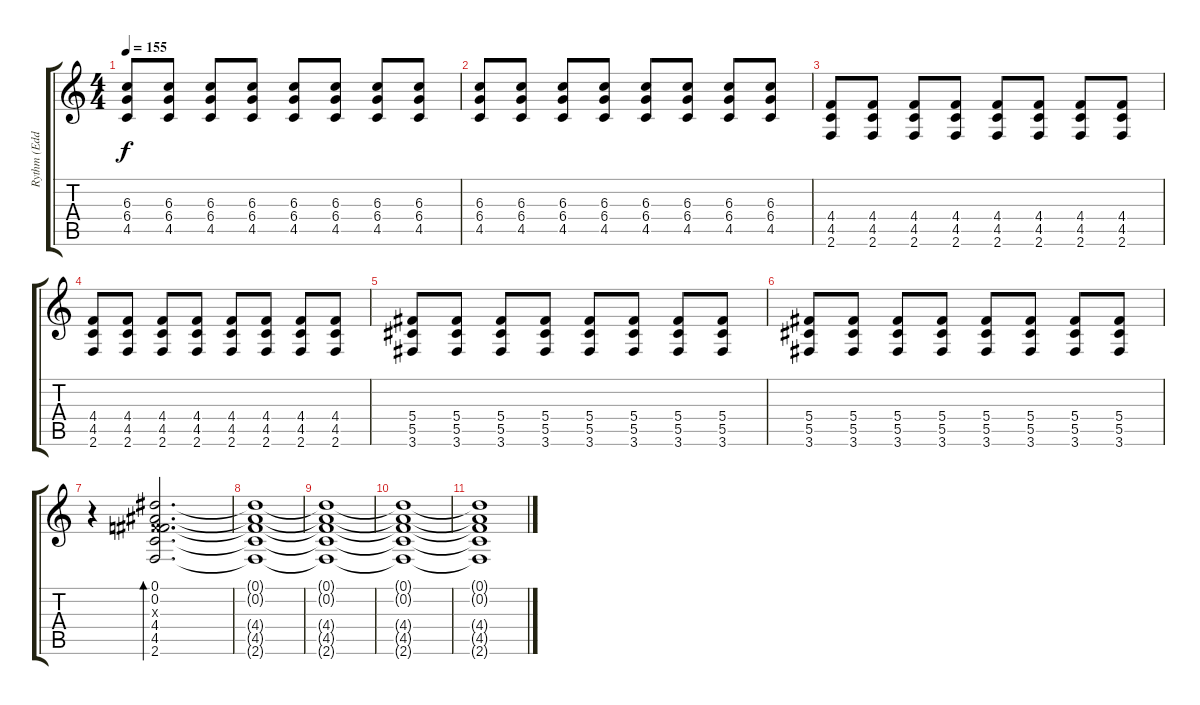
\track ("Rythm (Eddie)" "Rythm (Edd") {instrument overdrivenguitar}
\staff {score tabs}
\tuning (Eb4 Bb3 Gb3 Db3 Ab2 Eb2) {hide}
\ts (4 4)
\tempo 155
\clef g2
\ks c
(6.3 6.4 4.5).8{dy f} (6.3 6.4 4.5).8 (6.3 6.4 4.5).8 (6.3 6.4 4.5).8 (6.3 6.4 4.5).8 (6.3 6.4 4.5).8 (6.3 6.4 4.5).8 (6.3 6.4 4.5).8 |
(6.3 6.4 4.5).8 (6.3 6.4 4.5).8 (6.3 6.4 4.5).8 (6.3 6.4 4.5).8 (6.3 6.4 4.5).8 (6.3 6.4 4.5).8 (6.3 6.4 4.5).8 (6.3 6.4 4.5).8 |
(4.4 4.5 2.6).8 (4.4 4.5 2.6).8 (4.4 4.5 2.6).8 (4.4 4.5 2.6).8 (4.4 4.5 2.6).8 (4.4 4.5 2.6).8 (4.4 4.5 2.6).8 (4.4 4.5 2.6).8 |
(4.4 4.5 2.6).8 (4.4 4.5 2.6).8 (4.4 4.5 2.6).8 (4.4 4.5 2.6).8 (4.4 4.5 2.6).8 (4.4 4.5 2.6).8 (4.4 4.5 2.6).8 (4.4 4.5 2.6).8 |
(5.4 5.5 3.6).8 (5.4 5.5 3.6).8 (5.4 5.5 3.6).8 (5.4 5.5 3.6).8 (5.4 5.5 3.6).8 (5.4 5.5 3.6).8 (5.4 5.5 3.6).8 (5.4 5.5 3.6).8 |
(5.4 5.5 3.6).8 (5.4 5.5 3.6).8 (5.4 5.5 3.6).8 (5.4 5.5 3.6).8 (5.4 5.5 3.6).8 (5.4 5.5 3.6).8 (5.4 5.5 3.6).8 (5.4 5.5 3.6).8 |
r.4 (0.1 0.2 0.3{x} 4.4 4.5 2.6).2{d bd 120} |
(0.1{t} 0.2{t} 4.4{t} 4.5{t} 2.6{t}).1{volume 0} |
(0.1{t} 0.2{t} 4.4{t} 4.5{t} 2.6{t}).1 |
(0.1{t} 0.2{t} 4.4{t} 4.5{t} 2.6{t}).1 |
(0.1{t} 0.2{t} 4.4{t} 4.5{t} 2.6{t}).1
